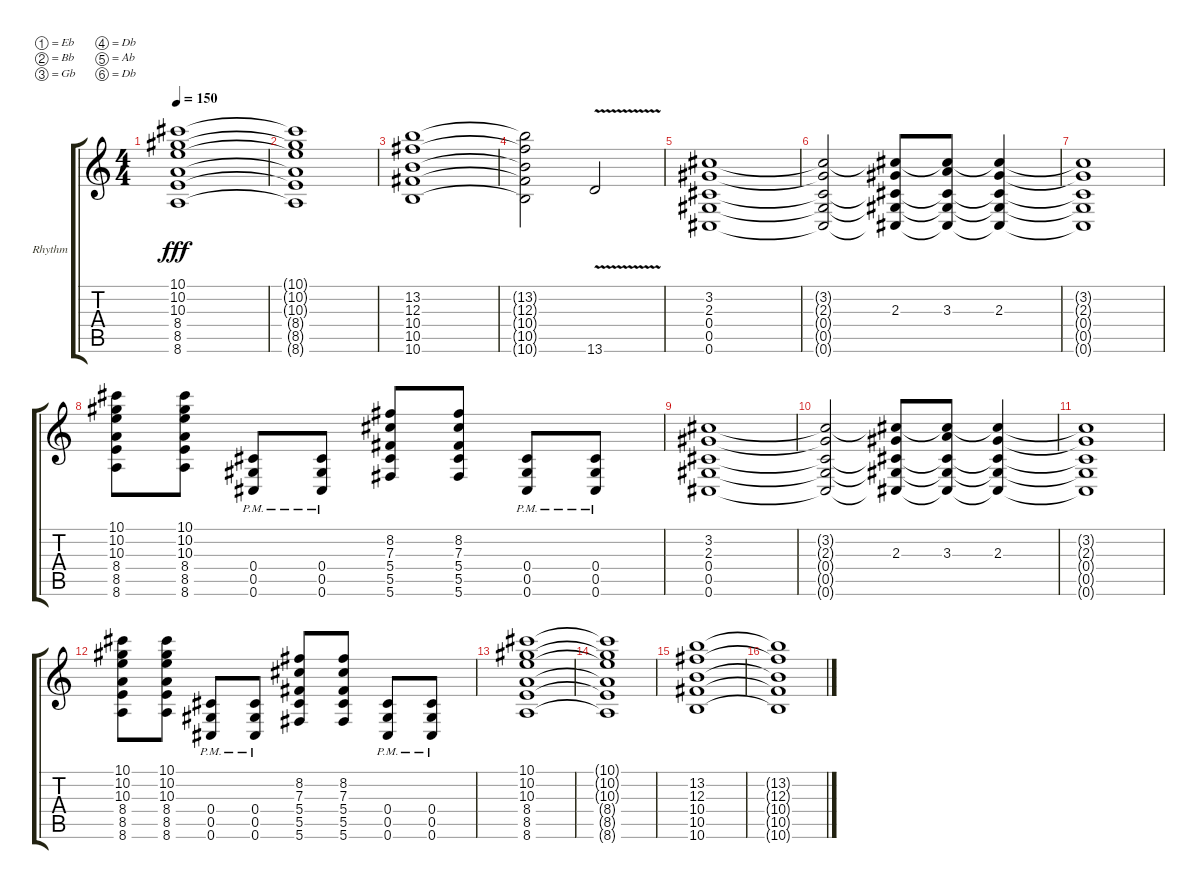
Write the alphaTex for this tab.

\bracketExtendMode groupsimilarinstruments
\firstSystemTrackNameOrientation horizontal
\otherSystemsTrackNameOrientation horizontal
\track ("Kaleb" "Rhythm") {instrument distortionguitar}
\staff {score tabs}
\tuning (Eb4 Bb3 Gb3 Db3 Ab2 Db2)
\ts (4 4)
\tempo 150
\clef g2
\ks c
(8.6 8.5 8.4 10.3 10.2 10.1).1{dy fff} |
(10.1{t} 10.2{t} 10.3{t} 8.4{t} 8.5{t} 8.6{t}).1 |
(10.6 10.5 10.4 12.3 13.2).1 |
(13.2{t} 12.3{t} 10.4{t} 10.5{t} 10.6{t}).2 13.6{v}.2 |
(3.2 2.3 0.4 0.5 0.6).1 |
(0.6{t} 0.5{t} 0.4{t} 2.3{t} 3.2{t}).2 (3.2{t} 0.4{t} 0.5{t} 0.6{t} 2.3).8 (3.3 3.2{t} 0.4{t} 0.5{t} 0.6{t}).8 (2.3 3.2{t} 0.4{t} 0.6{t} 0.5{t}).4 |
(3.2{t} 2.3{t} 0.4{t} 0.5{t} 0.6{t}).1 |
(8.6 8.5 8.4 10.3 10.2 10.1).8 (10.1 10.2 10.3 8.4 8.5 8.6).8 (0.6{pm} 0.5{pm} 0.4{pm}).8 (0.6{pm} 0.5{pm} 0.4{pm}).8 (7.3 5.4 5.5 5.6 8.2).8 (5.6 5.5 5.4 7.3 8.2).8 (0.4{pm} 0.5{pm} 0.6{pm}).8 (0.4{pm} 0.5{pm} 0.6{pm}).8 |
(3.2 2.3 0.4 0.5 0.6).1 |
(0.6{t} 0.5{t} 0.4{t} 2.3{t} 3.2{t}).2 (3.2{t} 0.4{t} 0.5{t} 0.6{t} 2.3).8 (3.3 3.2{t} 0.4{t} 0.5{t} 0.6{t}).8 (2.3 3.2{t} 0.4{t} 0.6{t} 0.5{t}).4 |
(3.2{t} 2.3{t} 0.4{t} 0.5{t} 0.6{t}).1 |
(8.6 8.5 8.4 10.3 10.2 10.1).8 (10.1 10.2 10.3 8.4 8.5 8.6).8 (0.6{pm} 0.5{pm} 0.4{pm}).8 (0.6{pm} 0.5{pm} 0.4{pm}).8 (7.3 5.4 5.5 5.6 8.2).8 (5.6 5.5 5.4 7.3 8.2).8 (0.4{pm} 0.5{pm} 0.6{pm}).8 (0.4{pm} 0.5{pm} 0.6{pm}).8 |
(8.6 8.5 8.4 10.3 10.2 10.1).1 |
(10.1{t} 10.2{t} 10.3{t} 8.4{t} 8.5{t} 8.6{t}).1 |
(10.6 10.5 10.4 12.3 13.2).1 |
(13.2{t} 12.3{t} 10.4{t} 10.5{t} 10.6{t}).1
